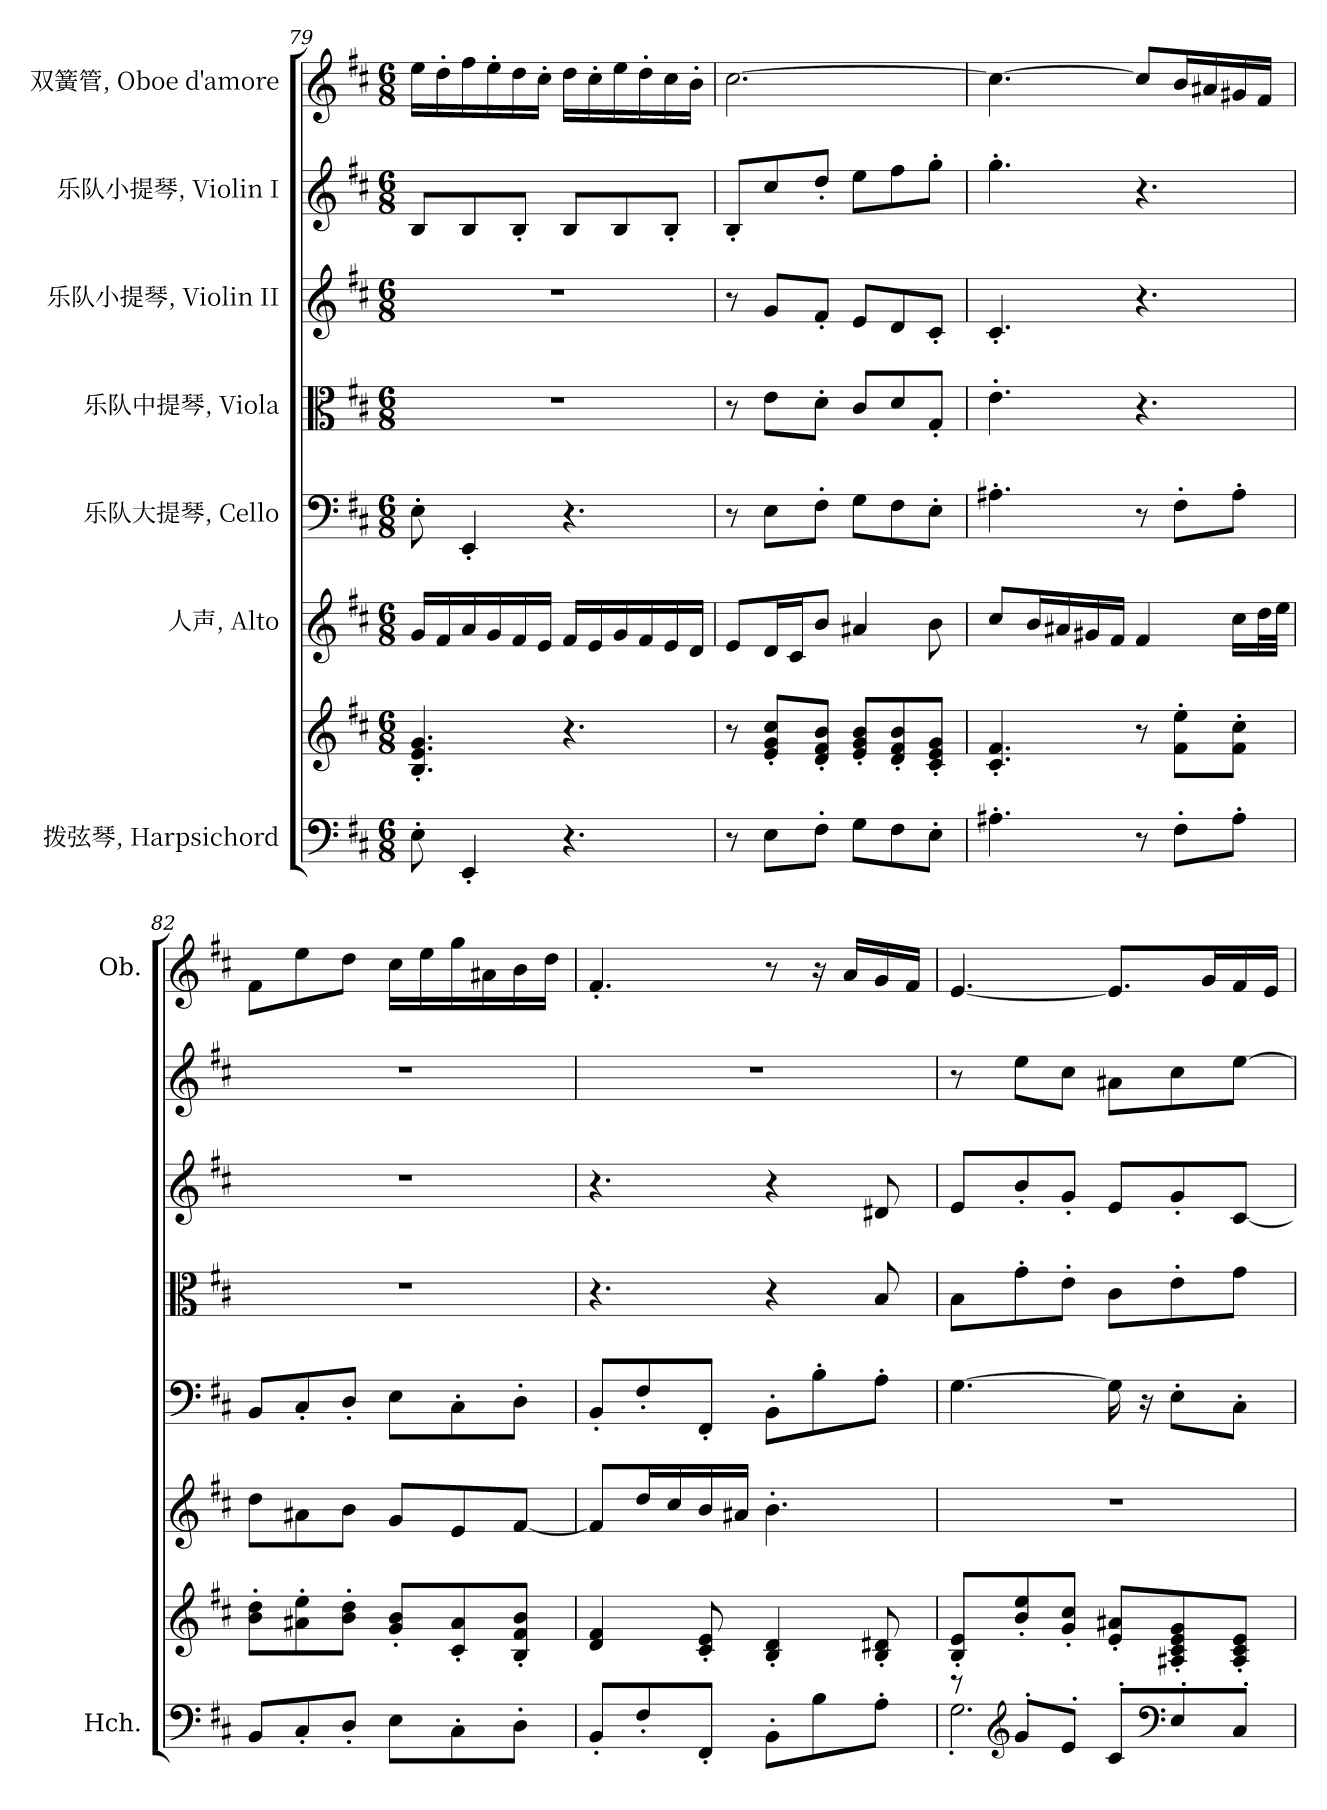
**kern	**kern	**kern	**kern	**kern	**kern	**kern	**kern
*part7	*part7	*part6	*part5	*part4	*part3	*part2	*part1
*staff8	*staff7	*staff6	*staff5	*staff4	*staff3	*staff2	*staff1
*I"拨弦琴, Harpsichord	*	*I"人声, Alto	*I"乐队大提琴, Cello	*I"乐队中提琴, Viola	*I"乐队小提琴, Violin II	*I"乐队小提琴, Violin I	*I"双簧管, Oboe d'amore
*I'Hch.	*	*	*	*	*	*	*I'Ob.
*clefF4	*clefG2	*clefG2	*clefF4	*clefC3	*clefG2	*clefG2	*clefG2
*k[f#c#]	*k[f#c#]	*k[f#c#]	*k[f#c#]	*k[f#c#]	*k[f#c#]	*k[f#c#]	*k[f#c#]
*M6/8	*M6/8	*M6/8	*M6/8	*M6/8	*M6/8	*M6/8	*M6/8
=79	=79	=79	=79	=79	=79	=79	=79
8E'\	4.B/' 4.e/' 4.g/'	16g/LL	8E'\	2.r	2.r	8B/L	16ee\LL
.	.	16f#/	.	.	.	.	16dd'\
4EE'/	.	16a/	4EE'/	.	.	8B/	16ff#\
.	.	16g/	.	.	.	.	16ee'\
.	.	16f#/	.	.	.	8B'/J	16dd\
.	.	16e/JJ	.	.	.	.	16cc#'\JJ
4.r	4.r	16f#/LL	4.r	.	.	8B/L	16dd\LL
.	.	16e/	.	.	.	.	16cc#'\
.	.	16g/	.	.	.	8B/	16ee\
.	.	16f#/	.	.	.	.	16dd'\
.	.	16e/	.	.	.	8B'/J	16cc#\
.	.	16d/JJ	.	.	.	.	16b'\JJ
!!LO:PB:g=z
=80	=80	=80	=80	=80	=80	=80	=80
8r	8r	8e/L	8r	8r	8r	8B'/L	[2.cc#\
8E\L	8e/' 8g/' 8cc#/'L	16d/L	8E\L	8e\L	8g/L	8cc#/	.
.	.	16c#/J	.	.	.	.	.
8F#'\J	8d/' 8f#/' 8b/'J	8b/J	8F#'\J	8d'\J	8f#'/J	8dd'/J	.
8G\L	8e/' 8g/' 8b/'L	4a#X/	8G\L	8c#/L	8e/L	8ee\L	.
8F#\	8d/' 8f#/' 8b/'	.	8F#\	8d/	8d/	8ff#\	.
8E'\J	8c#/' 8e/' 8g/'J	8b\	8E'\J	8G'/J	8c#'/J	8gg'\J	.
=81	=81	=81	=81	=81	=81	=81	=81
4.A#X'\	4.c#/' 4.f#/'	8cc#/L	4.A#X'\	4.e'\	4.c#'/	4.gg'\	4.cc#\_
.	.	16b/L	.	.	.	.	.
.	.	16a#X/	.	.	.	.	.
.	.	16g#X/	.	.	.	.	.
.	.	16f#/JJ	.	.	.	.	.
8r	8r	4f#/	8r	4.r	4.r	4.r	8cc#/L]
8F#'\L	8f#\' 8ee\'L	.	8F#'\L	.	.	.	16b/L
.	.	.	.	.	.	.	16a#X/
8A#'\J	8f#\' 8cc#\'J	16cc#\LL	8A#'\J	.	.	.	16g#X/
.	.	32dd\L	.	.	.	.	16f#/JJ
.	.	32ee\JJJ	.	.	.	.	.
=82	=82	=82	=82	=82	=82	=82	=82
8BB/L	8b\' 8dd\'L	8dd\L	8BB/L	2.r	2.r	2.r	8f#\L
8C#'/	8a#X\' 8ee\'	8a#X\	8C#'/	.	.	.	8ee\
8D'/J	8b\' 8dd\'J	8b\J	8D'/J	.	.	.	8dd\J
8E\L	8g/' 8b/'L	8g/L	8E\L	.	.	.	16cc#\LL
.	.	.	.	.	.	.	16ee\
8C#'\	8c#/' 8a#/'	8e/	8C#'\	.	.	.	16gg\
.	.	.	.	.	.	.	16a#X\
8D'\J	8B/' 8f#/' 8b/'J	[8f#/J	8D'\J	.	.	.	16b\
.	.	.	.	.	.	.	16dd\JJ
!!LO:PB:g=z
=83	=83	=83	=83	=83	=83	=83	=83
8BB'/L	4d/ 4f#/	8f#/L]	8BB'/L	4.r	4.r	2.r	4.f#'/
8F#'/	.	16dd/L	8F#'/	.	.	.	.
.	.	16cc#/	.	.	.	.	.
8FF#'/J	8c#/' 8e/'	16b/	8FF#'/J	.	.	.	.
.	.	16a#X/JJ	.	.	.	.	.
8BB'\L	4B/' 4d/'	4.b'\	8BB'\L	4r	4r	.	8r
8B\	.	.	8B'\	.	.	.	16r
.	.	.	.	.	.	.	16a/LL
8A'\J	8B/' 8d#X/'	.	8A'\J	8B/	8d#X/	.	16g/
.	.	.	.	.	.	.	16f#/JJ
=84	=84	=84	=84	=84	=84	=84	=84
*^	*	*	*	*	*	*	*
8r	2.G'\	8B/' 8e/'L	2.r	[4.G\	8B\L	8e/L	8r	[4.e/
*clefG2	*	*	*	*	*	*	*	*
8g'/L	.	8b/' 8ee/'	.	.	8g'\	8b'/	8ee\L	.
8e'/J	.	8g/' 8cc#/'J	.	.	8e'\J	8g'/J	8cc#\J	.
8c#'/L	.	8e/' 8a#X/'L	.	16G\]	8c#\L	8e/L	8a#X\L	8.e/L]
.	.	.	.	16r	.	.	.	.
*clefF4	*	*	*	*	*	*	*	*
8E'/	.	8A#X/' 8c#/' 8e/' 8g/'	.	8E'\L	8e'\	8g'/	8cc#\	.
.	.	.	.	.	.	.	.	16g/L
8C#'/J	.	8A#/' 8c#/' 8e/'J	.	8C#'\J	8g\J	[8c#/J	[8ee\J	16f#/
.	.	.	.	.	.	.	.	16e/JJ
*v	*v	*	*	*	*	*	*	*
=	=	=	=	=	=	=	=
*-	*-	*-	*-	*-	*-	*-	*-
